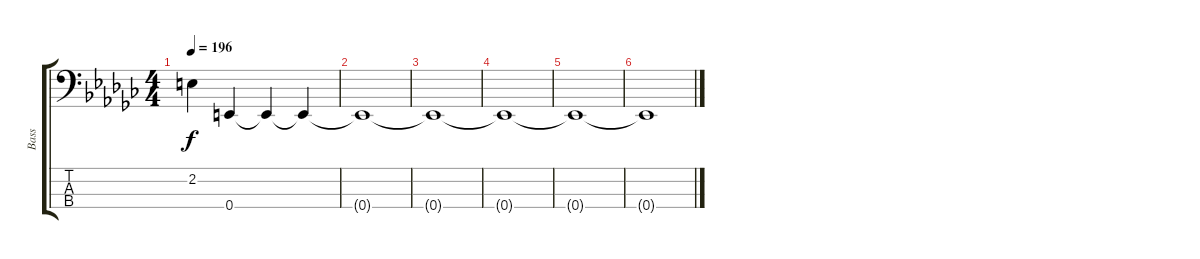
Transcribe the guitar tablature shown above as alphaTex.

\track ("Bass" "Bass") {instrument electricbassfinger}
\staff {score tabs}
\tuning (G2 D2 A1 E1) {hide}
\ts (4 4)
\tempo 196
\clef f4
\ks gb
2.2.4{dy f} 0.4.4 0.4{t}.4 0.4{t}.4 |
0.4{t}.1 |
0.4{t}.1 |
0.4{t}.1 |
0.4{t}.1 |
0.4{t}.1
